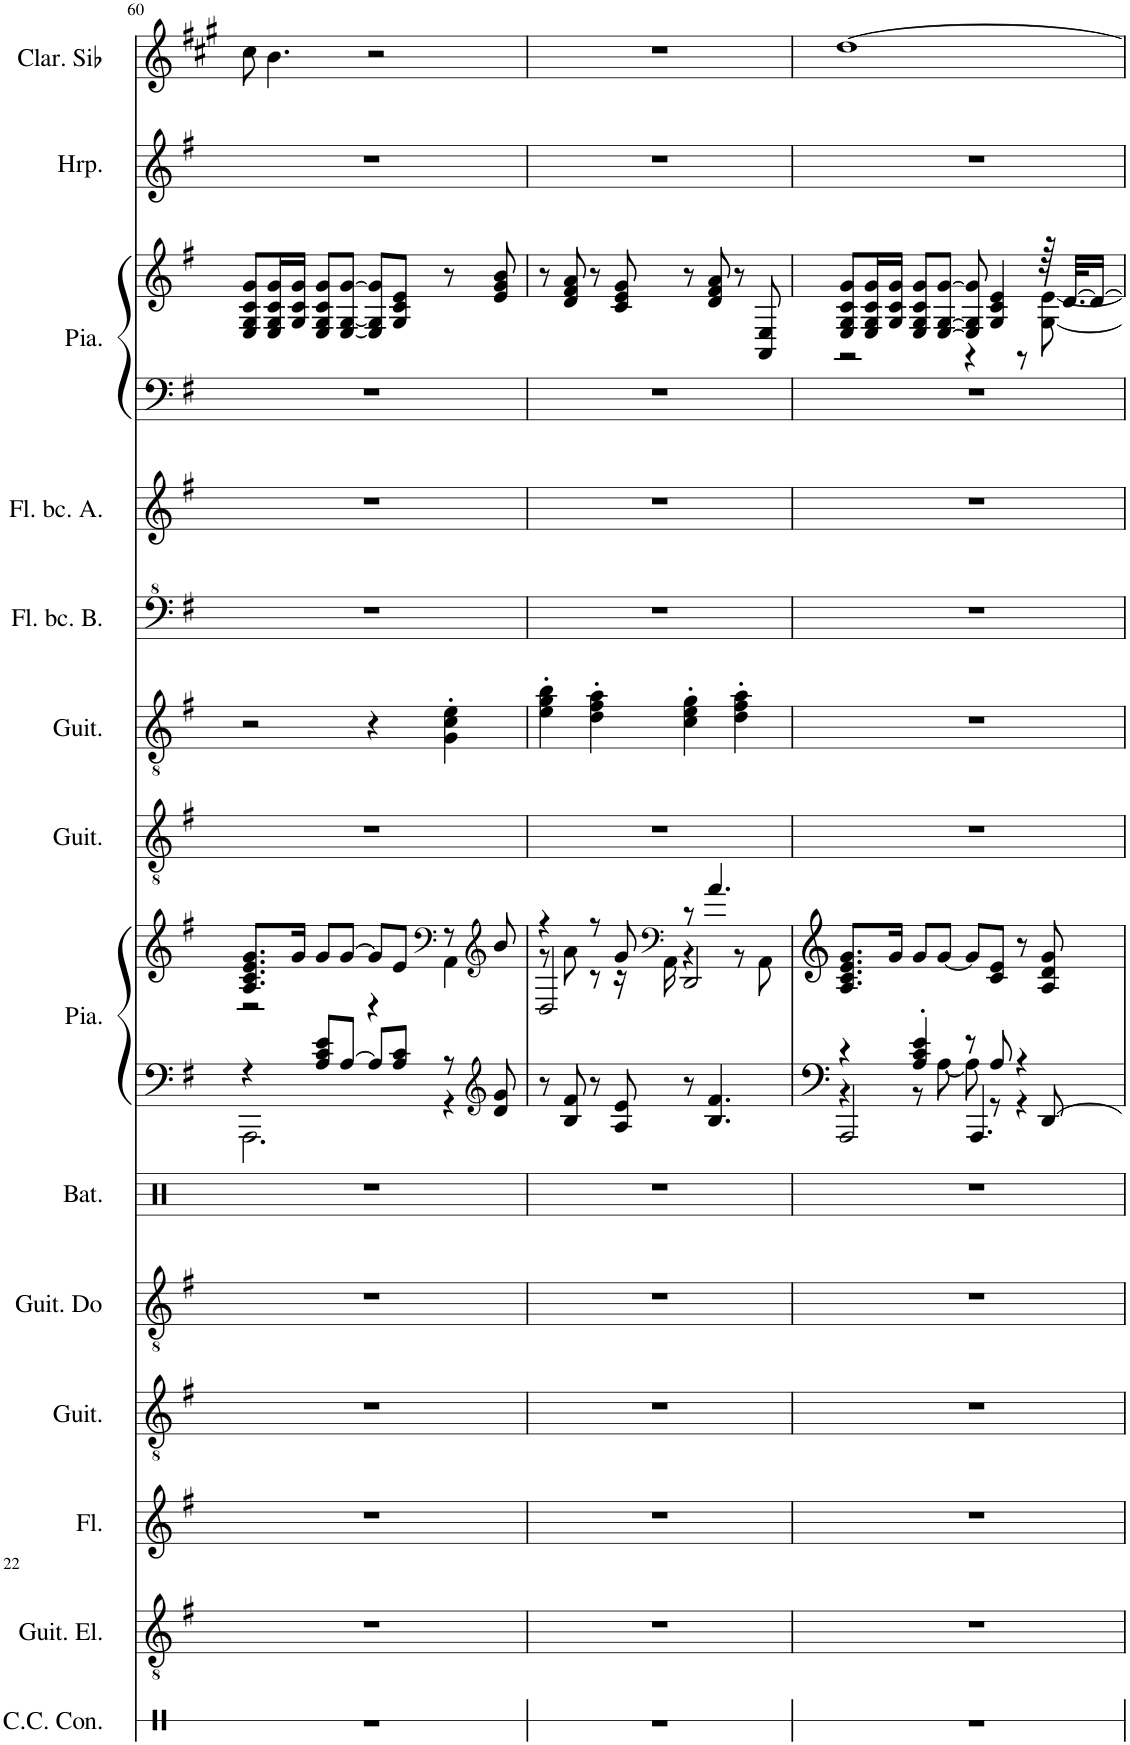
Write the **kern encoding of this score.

**kern	**kern	**kern	**kern	**kern	**kern	**kern	**kern	**kern	**kern	**kern	**kern	**kern	**kern	**kern	**kern
*part14	*part13	*part12	*part11	*part10	*part9	*part8	*part8	*part7	*part6	*part5	*part4	*part3	*part3	*part2	*part1
*staff16	*staff15	*staff14	*staff13	*staff12	*staff11	*staff10	*staff9	*staff8	*staff7	*staff6	*staff5	*staff4	*staff3	*staff2	*staff1
*I"Caisse claire de concert, Guitar Fret Noise	*I"Guitare électrique, Distortion Guitar	*I"Flûte	*I"Guitare acoustique, Acoustic Guitar (steel)	*I"Guitare Contra, Electric Guitar (muted)	*I"Batterie, Drums	*I"Piano	*	*I"Guitare acoustique, Acoustic Guitar (steel)	*I"Guitare acoustique, Electric Guitar (muted)	*I"Flûte à bec Basse, Recorder	*I"Flûte à bec Alto, Recorder	*I"Piano	*	*I"Harpe	*I"Clarinette en Sib
*I'C.C. Con.	*I'Guit. El.	*I'Fl.	*I'Guit.	*	*I'Bat.	*I'Pia.	*	*I'Guit.	*I'Guit.	*I'Fl. bc. B.	*I'Fl. bc. A.	*I'Pia.	*	*I'Hrp.	*I'Clar. Sib
!!LO:PB:g=z
*clefX	*clefGv2	*clefG2	*clefGv2	*clefGv2	*clefX	*clefG2	*clefG2	*clefGv2	*clefGv2	*clefF^4	*clefG2	*clefF4	*clefG2	*clefG2	*clefG2
*	*	*	*	*	*	*	*	*	*	*	*	*	*	*	*Trd1c2
*k[f#]	*k[f#]	*k[f#]	*k[f#]	*k[f#]	*k[]	*k[f#]	*k[f#]	*k[f#]	*k[f#]	*k[f#]	*k[f#]	*k[f#]	*k[f#]	*k[f#]	*k[f#c#g#]
*M4/4	*M4/4	*M4/4	*M4/4	*M4/4	*M4/4	*M4/4	*M4/4	*M4/4	*M4/4	*M4/4	*M4/4	*M4/4	*M4/4	*M4/4	*M4/4
=60	=60	=60	=60	=60	=60	=60	=60	=60	=60	=60	=60	=60	=60	=60	=60
*	*	*	*	*	*	*^	*^	*	*	*	*	*	*	*	*
1r	1r	1r	1r	1r	1r	4r	2.AAA\	8.A/ 8.c/ 8.e/ 8.g/L	2r	1r	2r	1r	1r	1r	8E/ 8G/ 8c/ 8g/L	1r	8cc#\
.	.	.	.	.	.	.	.	.	.	.	.	.	.	.	16E/ 16G/ 16c/ 16g/L	.	4.b\
.	.	.	.	.	.	.	.	16g/Jk	.	.	.	.	.	.	16G/ 16c/ 16g/JJ	.	.
.	.	.	.	.	.	8A/ 8c/ 8e/L	.	8g/L	.	.	.	.	.	.	8E/ 8G/ 8c/ 8g/L	.	.
.	.	.	.	.	.	[8A/J	.	[8g/J	.	.	.	.	.	.	[8E/ [8G/ [8g/J	.	.
.	.	.	.	.	.	8A/L]	.	8g/L]	4r	.	4r	.	.	.	8E/] 8G/] 8g/]L	.	2r
.	.	.	.	.	.	8A/ 8c/J	.	8e/J	.	.	.	.	.	.	8G/ 8c/ 8e/J	.	.
*	*	*	*	*	*	*	*	*clefF4	*	*	*	*	*	*	*	*	*
.	.	.	.	.	.	8r	4r	8r	4AA\	.	4G\' 4c\' 4e\'	.	.	.	8r	.	.
*	*	*	*	*	*	*clefG2	*	*clefG2	*	*	*	*	*	*	*	*	*
.	.	.	.	.	.	8d/ 8g/	.	8b/	.	.	.	.	.	.	8e/ 8g/ 8b/	.	.
*	*	*	*	*	*	*v	*v	*	*	*	*	*	*	*	*	*	*
=61	=61	=61	=61	=61	=61	=61	=61	=61	=61	=61	=61	=61	=61	=61	=61	=61
*	*	*	*	*	*	*	*	*^	*	*	*	*	*	*	*	*
1r	1r	1r	1r	1r	1r	8r	4r	8r	2D/	1r	4e\' 4g\' 4b\'	1r	1r	1r	8r	1r	1r
.	.	.	.	.	.	8B/ 8f#/	.	8a\	.	.	.	.	.	.	8d/ 8f#/ 8a/	.	.
.	.	.	.	.	.	8r	8r	8r	.	.	4d\' 4f#\' 4a\'	.	.	.	8r	.	.
.	.	.	.	.	.	8A/ 8e/	8g/	16r	.	.	.	.	.	.	8c/ 8e/ 8g/	.	.
*	*	*	*	*	*	*	*clefF4	*	*	*	*	*	*	*	*	*	*
.	.	.	.	.	.	.	.	16AA\	.	.	.	.	.	.	.	.	.
.	.	.	.	.	.	8r	8r	4r	2DD/	.	4c\' 4e\' 4g\'	.	.	.	8r	.	.
.	.	.	.	.	.	4.B/ 4.f#/	4.a/	.	.	.	.	.	.	.	8d/ 8f#/ 8a/	.	.
.	.	.	.	.	.	.	.	8r	.	.	4d\' 4f#\' 4a\'	.	.	.	8r	.	.
.	.	.	.	.	.	.	.	8AA\	.	.	.	.	.	.	8AA/ 8E/	.	.
*	*	*	*	*	*	*	*v	*v	*v	*	*	*	*	*	*	*	*
=62	=62	=62	=62	=62	=62	=62	=62	=62	=62	=62	=62	=62	=62	=62	=62
*	*	*	*	*	*	*^	*	*	*	*	*	*	*^	*	*
*	*	*	*	*	*	*	*^	*	*	*	*	*	*	*	*	*	*
1r	1r	1r	1r	1r	1r	4r	4r	2AAA/	8.A/ 8.c/ 8.e/ 8.g/L	1r	1r	1r	1r	1r	8E/ 8G/ 8c/ 8g/L	2r	1r	[1dd
.	.	.	.	.	.	.	.	.	.	.	.	.	.	.	16E/ 16G/ 16c/ 16g/L	.	.	.
.	.	.	.	.	.	.	.	.	16g/Jk	.	.	.	.	.	16G/ 16c/ 16g/JJ	.	.	.
.	.	.	.	.	.	4A/' 4c/' 4e/'	8r	.	8g/L	.	.	.	.	.	8E/ 8G/ 8c/ 8g/L	.	.	.
.	.	.	.	.	.	.	[8A\	.	[8g/J	.	.	.	.	.	[8E/ [8G/ [8g/J	.	.	.
.	.	.	.	.	.	8r	8A\]	4.AAA/	8g/L]	.	.	.	.	.	8E/] 8G/] 8g/]	4r	.	.
.	.	.	.	.	.	8A/	8r	.	8c/ 8e/J	.	.	.	.	.	4G/ 4c/ 4e/	.	.	.
.	.	.	.	.	.	4r	4r	.	8r	.	.	.	.	.	.	8r	.	.
.	.	.	.	.	.	.	.	[8DD/	8A/ 8d/ 8g/	.	.	.	.	.	64r	[8G\ [8e\	.	.
.	.	.	.	.	.	.	.	.	.	.	.	.	.	.	[32.d/KLL	.	.	.
.	.	.	.	.	.	.	.	.	.	.	.	.	.	.	16d/JJ_	.	.	.
*	*	*	*	*	*	*v	*v	*v	*	*	*	*	*	*	*v	*v	*	*
=	=	=	=	=	=	=	=	=	=	=	=	=	=	=	=
*-	*-	*-	*-	*-	*-	*-	*-	*-	*-	*-	*-	*-	*-	*-	*-
